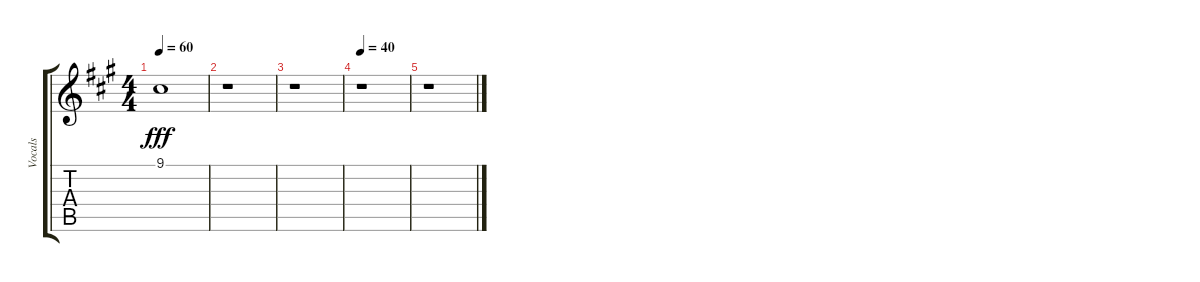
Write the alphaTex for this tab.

\track ("Vocals" "Vocals") {instrument lead6voice}
\staff {score tabs}
\tuning (E4 B3 G3 D3 A2 E2) {hide}
\ts (4 4)
\tempo 60
\clef g2
\ks a
9.1.1{dy fff volume 0} |
r.1 |
r.1 |
\tempo 40
r.1 |
r.1
